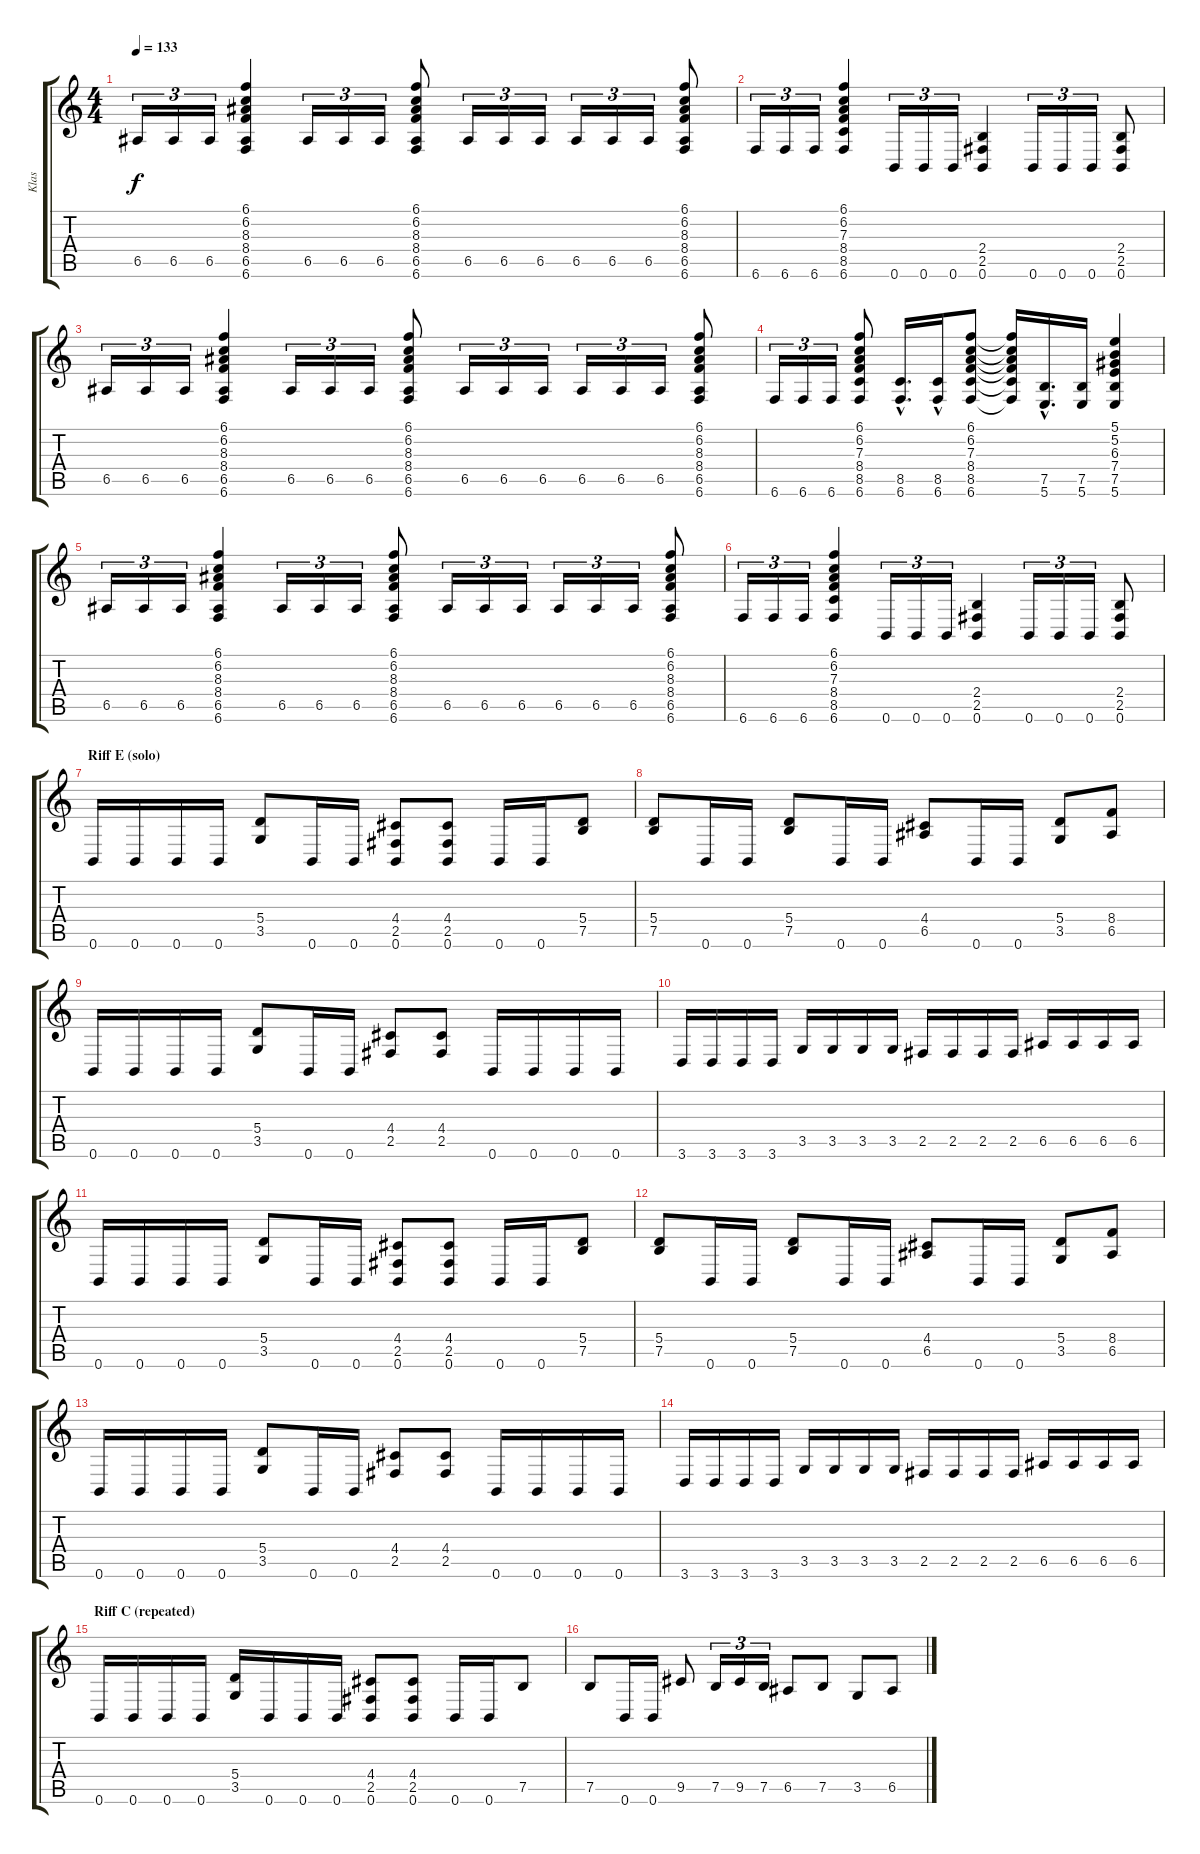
\track ("Klas" "Klas") {instrument distortionguitar}
\staff {score tabs}
\tuning (B3 Gb3 D3 A2 E2 B1) {hide}
\ts (4 4)
\tempo 133
\clef g2
\ks c
6.5.16{tu (3 2) dy f} 6.5.16{tu (3 2)} 6.5.16{tu (3 2)} (6.1 6.2 8.3 8.4 6.5 6.6).4 6.5.16{tu (3 2)} 6.5.16{tu (3 2)} 6.5.16{tu (3 2)} (6.1 6.2 8.3 8.4 6.5 6.6).8 6.5.16{tu (3 2)} 6.5.16{tu (3 2)} 6.5.16{tu (3 2)} 6.5.16{tu (3 2)} 6.5.16{tu (3 2)} 6.5.16{tu (3 2)} (6.1 6.2 8.3 8.4 6.5 6.6).8 |
6.6.16{tu (3 2)} 6.6.16{tu (3 2)} 6.6.16{tu (3 2)} (6.1 6.2 7.3 8.4 8.5 6.6).4 0.6.16{tu (3 2)} 0.6.16{tu (3 2)} 0.6.16{tu (3 2)} (2.4 2.5 0.6).4 0.6.16{tu (3 2)} 0.6.16{tu (3 2)} 0.6.16{tu (3 2)} (2.4 2.5 0.6).8 |
6.5.16{tu (3 2)} 6.5.16{tu (3 2)} 6.5.16{tu (3 2)} (6.1 6.2 8.3 8.4 6.5 6.6).4 6.5.16{tu (3 2)} 6.5.16{tu (3 2)} 6.5.16{tu (3 2)} (6.1 6.2 8.3 8.4 6.5 6.6).8 6.5.16{tu (3 2)} 6.5.16{tu (3 2)} 6.5.16{tu (3 2)} 6.5.16{tu (3 2)} 6.5.16{tu (3 2)} 6.5.16{tu (3 2)} (6.1 6.2 8.3 8.4 6.5 6.6).8 |
6.6.16{tu (3 2)} 6.6.16{tu (3 2)} 6.6.16{tu (3 2)} (6.1 6.2 7.3 8.4 8.5 6.6).8 (8.5{hac} 6.6{hac}).16{d} (8.5{hac} 6.6{hac}).16 (6.1 6.2 7.3 8.4 8.5 6.6).8 (6.1{t} 6.2{t} 7.3{t} 8.4{t} 8.5{t} 6.6{t}).16 (7.5{hac} 5.6{hac}).16{d} (7.5 5.6).16 (5.1 5.2 6.3 7.4 7.5 5.6).4 |
6.5.16{tu (3 2)} 6.5.16{tu (3 2)} 6.5.16{tu (3 2)} (6.1 6.2 8.3 8.4 6.5 6.6).4 6.5.16{tu (3 2)} 6.5.16{tu (3 2)} 6.5.16{tu (3 2)} (6.1 6.2 8.3 8.4 6.5 6.6).8 6.5.16{tu (3 2)} 6.5.16{tu (3 2)} 6.5.16{tu (3 2)} 6.5.16{tu (3 2)} 6.5.16{tu (3 2)} 6.5.16{tu (3 2)} (6.1 6.2 8.3 8.4 6.5 6.6).8 |
6.6.16{tu (3 2)} 6.6.16{tu (3 2)} 6.6.16{tu (3 2)} (6.1 6.2 7.3 8.4 8.5 6.6).4 0.6.16{tu (3 2)} 0.6.16{tu (3 2)} 0.6.16{tu (3 2)} (2.4 2.5 0.6).4 0.6.16{tu (3 2)} 0.6.16{tu (3 2)} 0.6.16{tu (3 2)} (2.4 2.5 0.6).8 |
\section ("" "Riff E (solo)")
0.6.16 0.6.16 0.6.16 0.6.16 (5.4 3.5).8 0.6.16 0.6.16 (4.4 2.5 0.6).8 (4.4 2.5 0.6).8 0.6.16 0.6.16 (5.4 7.5).8 |
(5.4 7.5).8 0.6.16 0.6.16 (5.4 7.5).8 0.6.16 0.6.16 (4.4 6.5).8 0.6.16 0.6.16 (5.4 3.5).8 (8.4 6.5).8 |
0.6.16 0.6.16 0.6.16 0.6.16 (5.4 3.5).8 0.6.16 0.6.16 (4.4 2.5).8 (4.4 2.5).8 0.6.16 0.6.16 0.6.16 0.6.16 |
3.6.16 3.6.16 3.6.16 3.6.16 3.5.16 3.5.16 3.5.16 3.5.16 2.5.16 2.5.16 2.5.16 2.5.16 6.5.16 6.5.16 6.5.16 6.5.16 |
0.6.16 0.6.16 0.6.16 0.6.16 (5.4 3.5).8 0.6.16 0.6.16 (4.4 2.5 0.6).8 (4.4 2.5 0.6).8 0.6.16 0.6.16 (5.4 7.5).8 |
(5.4 7.5).8 0.6.16 0.6.16 (5.4 7.5).8 0.6.16 0.6.16 (4.4 6.5).8 0.6.16 0.6.16 (5.4 3.5).8 (8.4 6.5).8 |
0.6.16 0.6.16 0.6.16 0.6.16 (5.4 3.5).8 0.6.16 0.6.16 (4.4 2.5).8 (4.4 2.5).8 0.6.16 0.6.16 0.6.16 0.6.16 |
3.6.16 3.6.16 3.6.16 3.6.16 3.5.16 3.5.16 3.5.16 3.5.16 2.5.16 2.5.16 2.5.16 2.5.16 6.5.16 6.5.16 6.5.16 6.5.16 |
\section ("" "Riff C (repeated)")
0.6.16 0.6.16 0.6.16 0.6.16 (5.4 3.5).16 0.6.16 0.6.16 0.6.16 (4.4 2.5 0.6).8 (4.4 2.5 0.6).8 0.6.16 0.6.16 7.5.8 |
7.5.8 0.6.16 0.6.16 9.5.8 7.5.16{tu (3 2)} 9.5.16{tu (3 2)} 7.5.16{tu (3 2)} 6.5.8 7.5.8 3.5.8 6.5.8
